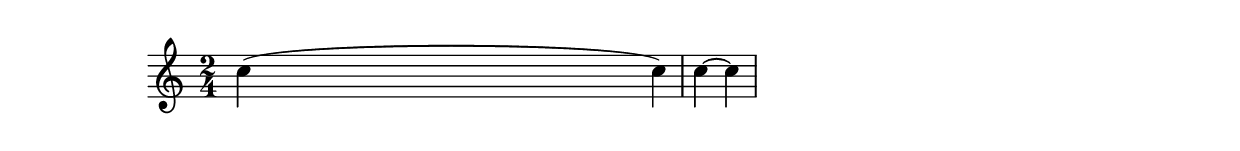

\version "2.4.0"

\header { texidoc = "@cindex Slur Minimum Length
By setting the minimum length of a slur, notes are more separated. " 
}

\score{
	\relative c''{
		\time 2/4
		\override Slur  #'minimum-length = #40
		c(c)
		c~c\break
		}
}

